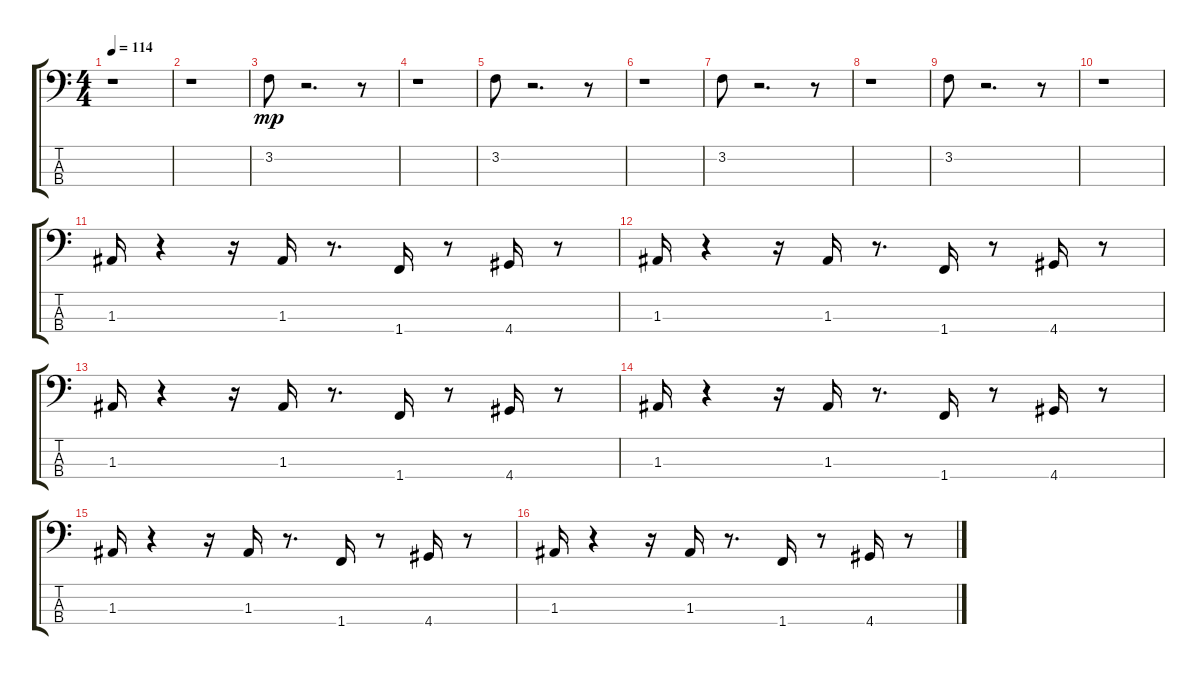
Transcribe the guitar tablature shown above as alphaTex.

\track "" {instrument electricbasspick}
\staff {score tabs}
\tuning (G2 D2 A1 E1) {hide}
\ts (4 4)
\tempo 114
\clef f4
\ks c
r.1{dy mp} |
r.1 |
3.2.8 r.2{d} r.8 |
r.1 |
3.2.8 r.2{d} r.8 |
r.1 |
3.2.8 r.2{d} r.8 |
r.1 |
3.2.8 r.2{d} r.8 |
r.1 |
1.3.16 r.4 r.16 1.3.16 r.8{d} 1.4.16 r.8 4.4.16 r.8 |
1.3.16 r.4 r.16 1.3.16 r.8{d} 1.4.16 r.8 4.4.16 r.8 |
1.3.16 r.4 r.16 1.3.16 r.8{d} 1.4.16 r.8 4.4.16 r.8 |
1.3.16 r.4 r.16 1.3.16 r.8{d} 1.4.16 r.8 4.4.16 r.8 |
1.3.16 r.4 r.16 1.3.16 r.8{d} 1.4.16 r.8 4.4.16 r.8 |
1.3.16 r.4 r.16 1.3.16 r.8{d} 1.4.16 r.8 4.4.16 r.8
